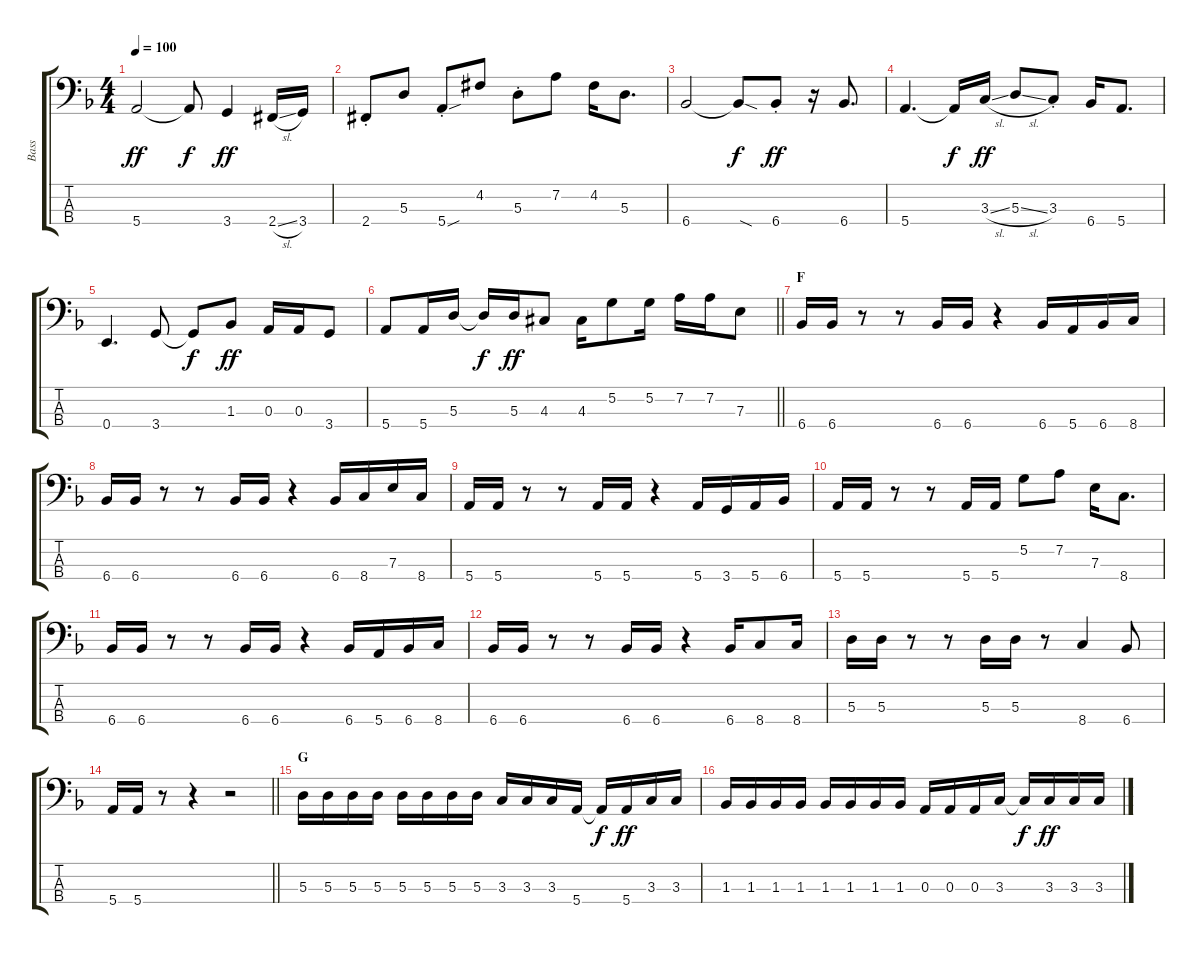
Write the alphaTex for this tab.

\track ("Bass" "Bass") {instrument electricbasspick}
\staff {score tabs}
\tuning (G2 D2 A1 E1) {hide}
\ts (4 4)
\tempo 100
\clef f4
\ks f
5.4.2{dy ff} 5.4{t}.8{dy f} 3.4.4{dy ff} 2.4{sl acc #}.16 3.4.16 |
2.4{st acc #}.8 5.3.8 5.4{sou st}.8 4.2{acc #}.8 5.3{st}.8 7.2.8 4.2{acc #}.16 5.3.8{d} |
6.4.2 6.4{sod t}.8{dy f} 6.4{st}.8{dy ff} r.16 6.4.8{d} |
5.4.4{d} 5.4{t}.16{dy f} 3.3{sl}.16{dy ff} 5.3{sl}.8 3.3{st}.8 6.4.16 5.4.8{d} |
0.4.4{d} 3.4.8 3.4{t}.8{dy f} 1.3.8{dy ff} 0.3.16 0.3.16 3.4.8 |
\barLineRight lightlight
5.4.8 5.4.16 5.3.16 5.3{t}.16{dy f} 5.3.16{dy ff} 4.3{acc #}.8 4.3{acc #}.16 5.2.8 5.2.16 7.2.16 7.2.16 7.3.8 |
\section ("" "F")
6.4.16 6.4.16 r.8 r.8 6.4.16 6.4.16 r.4 6.4.16 5.4.16 6.4.16 8.4.16 |
6.4.16 6.4.16 r.8 r.8 6.4.16 6.4.16 r.4 6.4.16 8.4.16 7.3.16 8.4.16 |
5.4.16 5.4.16 r.8 r.8 5.4.16 5.4.16 r.4 5.4.16 3.4.16 5.4.16 6.4.16 |
5.4.16 5.4.16 r.8 r.8 5.4.16 5.4.16 5.2.8 7.2.8 7.3.16 8.4.8{d} |
6.4.16 6.4.16 r.8 r.8 6.4.16 6.4.16 r.4 6.4.16 5.4.16 6.4.16 8.4.16 |
6.4.16 6.4.16 r.8 r.8 6.4.16 6.4.16 r.4 6.4.16 8.4.8 8.4.16 |
5.3.16 5.3.16 r.8 r.8 5.3.16 5.3.16 r.8 8.4.4 6.4.8 |
\barLineRight lightlight
5.4.16 5.4.16 r.8 r.4 r.2 |
\section ("" "G")
5.3.16 5.3.16 5.3.16 5.3.16 5.3.16 5.3.16 5.3.16 5.3.16 3.3.16 3.3.16 3.3.16 5.4.16 5.4{t}.16{dy f} 5.4.16{dy ff} 3.3.16 3.3.16 |
1.3.16 1.3.16 1.3.16 1.3.16 1.3.16 1.3.16 1.3.16 1.3.16 0.3.16 0.3.16 0.3.16 3.3.16 3.3{t}.16{dy f} 3.3.16{dy ff} 3.3.16 3.3.16
